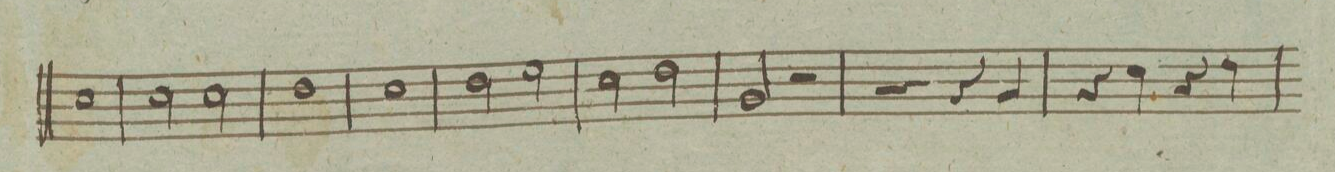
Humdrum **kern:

**kern	**dynam
*I"Corno Secundo in F.	*
*clefG2	*
*k[]	*
*met(c)	*
*M4/4	*
1f	.
=39	=39
2f\	.
2f\	.
=40	=40
1g	.
=41	=41
1f	.
=42	=42
2g\	.
2a\	.
=43	=43
2f\	.
2g\	.
=44	=44
2c/	.
2r	.
=45	=45
*-	*-
